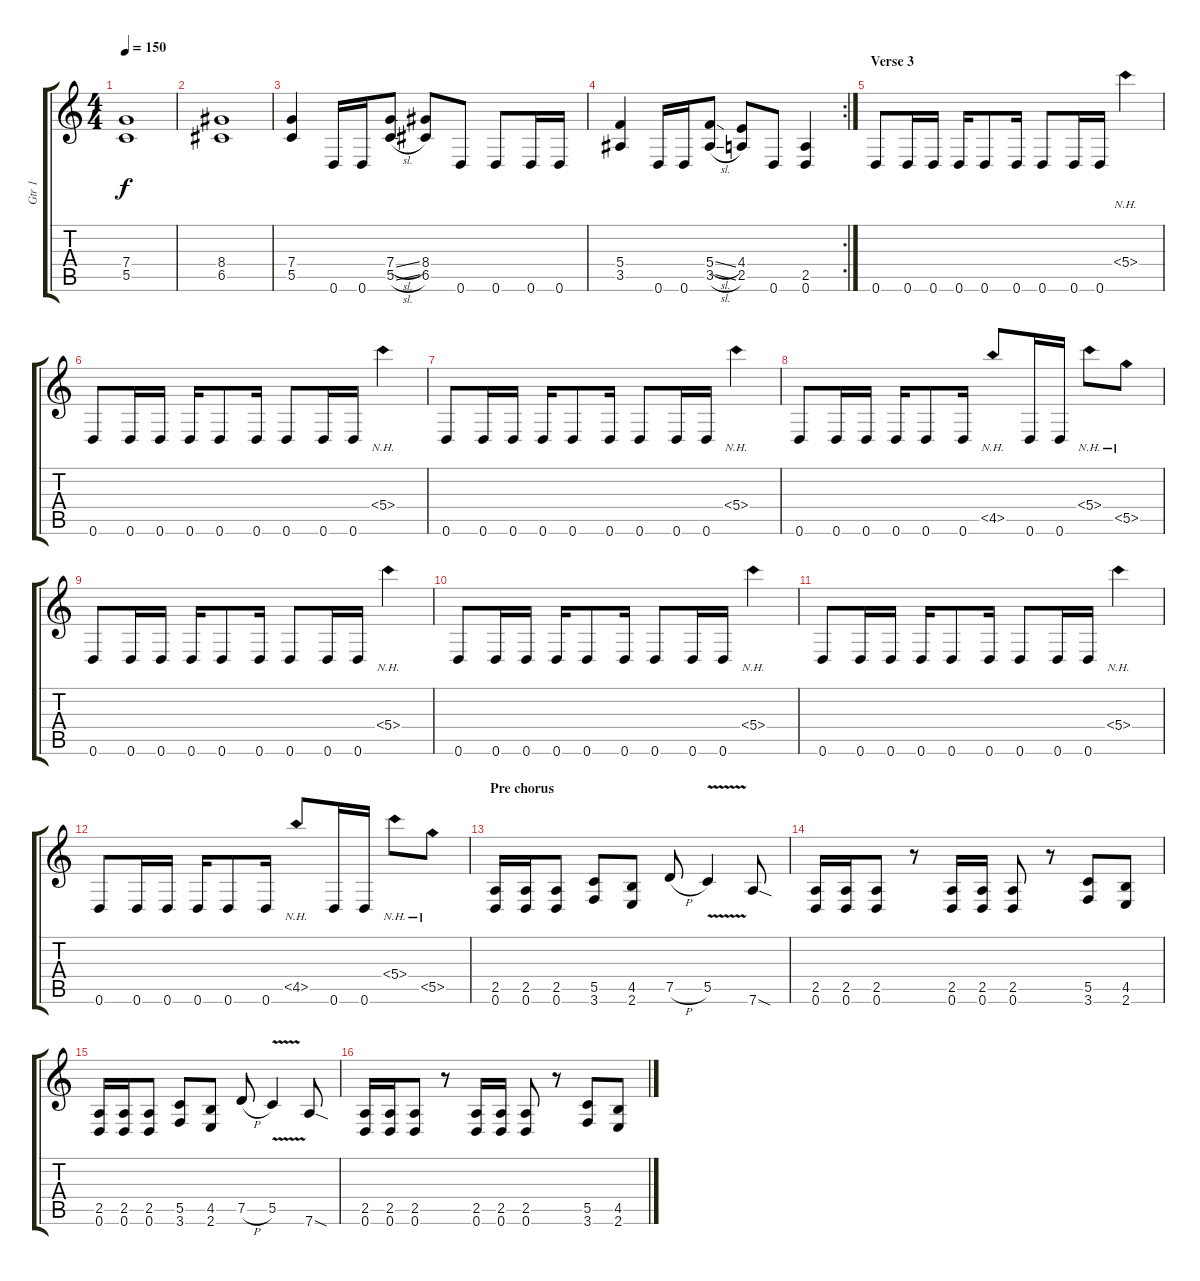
\track ("Gtr 1" "Gtr 1") {instrument distortionguitar}
\staff {score tabs}
\tuning (D4 A3 F3 C3 G2 D2) {hide}
\ts (4 4)
\tempo 150
\clef g2
\ks c
(7.4 5.5).1{dy f} |
(8.4 6.5).1 |
(7.4 5.5).4 0.6.16 0.6.16 (7.4{sl} 5.5{sl}).8 (8.4 6.5).8 0.6.8 0.6.8 0.6.16 0.6.16 |
\rc 2
(5.4 3.5).4 0.6.16 0.6.16 (5.4{sl} 3.5{sl}).8 (4.4 2.5).8 0.6.8 (2.5 0.6).4 |
\section ("" "Verse 3")
0.6.8 0.6.16 0.6.16 0.6.16 0.6.8 0.6.16 0.6.8 0.6.16 0.6.16 5.4{nh}.4 |
0.6.8 0.6.16 0.6.16 0.6.16 0.6.8 0.6.16 0.6.8 0.6.16 0.6.16 5.4{nh}.4 |
0.6.8 0.6.16 0.6.16 0.6.16 0.6.8 0.6.16 0.6.8 0.6.16 0.6.16 5.4{nh}.4 |
0.6.8 0.6.16 0.6.16 0.6.16 0.6.8 0.6.16 4.5{nh}.8 0.6.16 0.6.16 5.4{nh}.8 5.5{nh}.8 |
0.6.8 0.6.16 0.6.16 0.6.16 0.6.8 0.6.16 0.6.8 0.6.16 0.6.16 5.4{nh}.4 |
0.6.8 0.6.16 0.6.16 0.6.16 0.6.8 0.6.16 0.6.8 0.6.16 0.6.16 5.4{nh}.4 |
0.6.8 0.6.16 0.6.16 0.6.16 0.6.8 0.6.16 0.6.8 0.6.16 0.6.16 5.4{nh}.4 |
0.6.8 0.6.16 0.6.16 0.6.16 0.6.8 0.6.16 4.5{nh}.8 0.6.16 0.6.16 5.4{nh}.8 5.5{nh}.8 |
\section ("" "Pre chorus")
(2.5 0.6).16 (2.5 0.6).16 (2.5 0.6).8 (5.5 3.6).8 (4.5 2.6).8 7.5{h}.8 5.5{v}.4 7.6{sod}.8 |
(2.5 0.6).16 (2.5 0.6).16 (2.5 0.6).8 r.8 (2.5 0.6).16 (2.5 0.6).16 (2.5 0.6).8 r.8 (5.5 3.6).8 (4.5 2.6).8 |
(2.5 0.6).16 (2.5 0.6).16 (2.5 0.6).8 (5.5 3.6).8 (4.5 2.6).8 7.5{h}.8 5.5{v}.4 7.6{sod}.8 |
(2.5 0.6).16 (2.5 0.6).16 (2.5 0.6).8 r.8 (2.5 0.6).16 (2.5 0.6).16 (2.5 0.6).8 r.8 (5.5 3.6).8 (4.5 2.6).8
